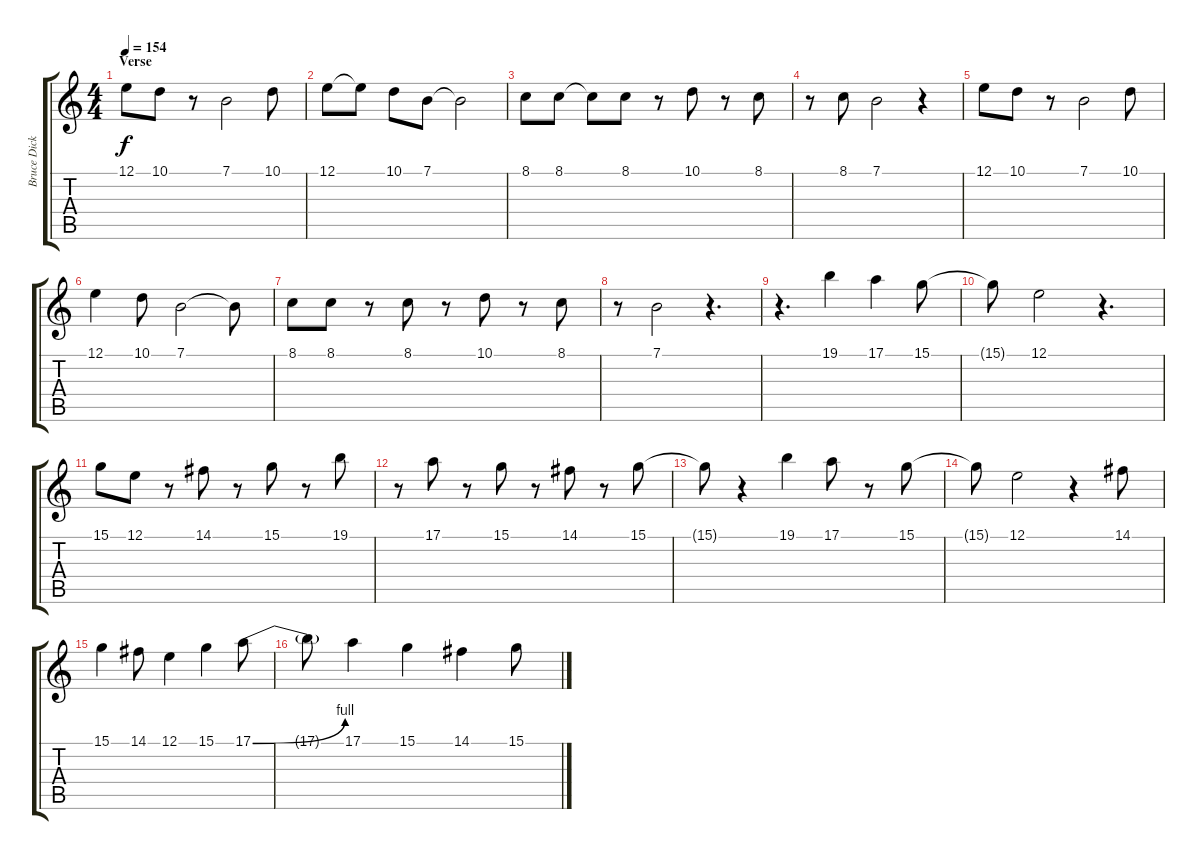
\track ("Bruce Dickinson" "Bruce Dick") {instrument lead6voice}
\staff {score tabs}
\tuning (E4 B3 G3 D3 A2 E2) {hide}
\ts (4 4)
\section ("" "Verse")
\tempo 154
\clef g2
\ks c
12.1.8{dy f} 10.1.8 r.8 7.1.2 10.1.8 |
12.1.8 12.1{t}.8 10.1.8 7.1.8 7.1{t}.2 |
8.1.8 8.1.8 8.1{t}.8 8.1.8 r.8 10.1.8 r.8 8.1.8 |
r.8 8.1.8 7.1.2 r.4 |
12.1.8 10.1.8 r.8 7.1.2 10.1.8 |
12.1.4 10.1.8 7.1.2 7.1{t}.8 |
8.1.8 8.1.8 r.8 8.1.8 r.8 10.1.8 r.8 8.1.8 |
r.8 7.1.2 r.4{d} |
r.4{d} 19.1.4 17.1.4 15.1.8 |
15.1{t}.8 12.1.2 r.4{d} |
15.1.8 12.1.8 r.8 14.1.8 r.8 15.1.8 r.8 19.1.8 |
r.8 17.1.8 r.8 15.1.8 r.8 14.1.8 r.8 15.1.8 |
15.1{t}.8 r.4 19.1.4 17.1.8 r.8 15.1.8 |
15.1{t}.8 12.1.2 r.4 14.1.8 |
15.1.4 14.1.8 12.1.4 15.1.4 17.1{be (bend 0 0 60 4)}.8 |
17.1{t}.8 17.1.4 15.1.4 14.1.4 15.1.8
